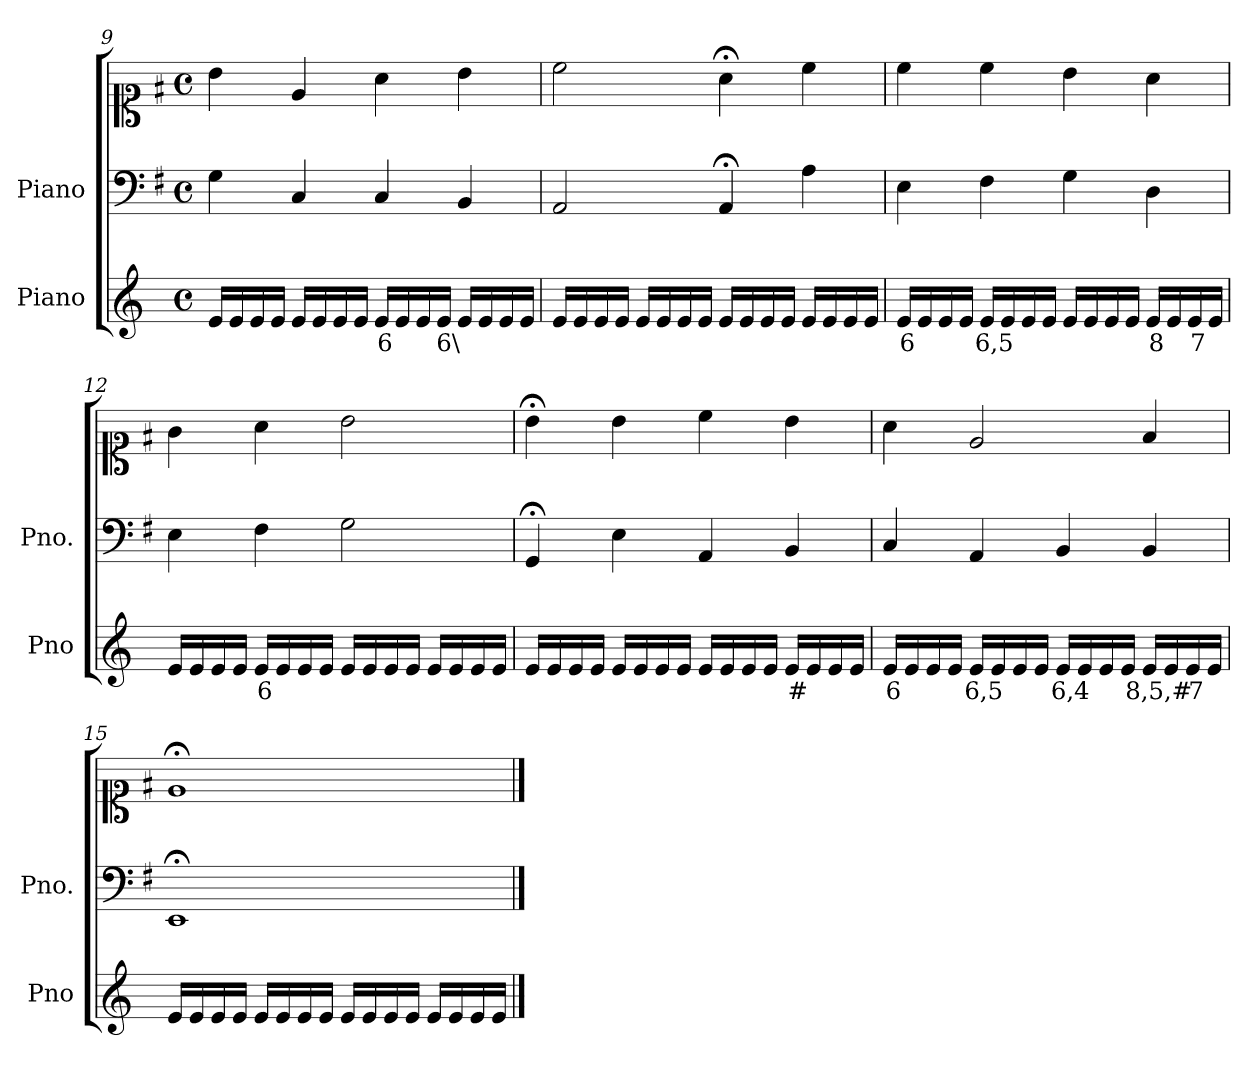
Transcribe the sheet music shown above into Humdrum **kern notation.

**kern	**text	**kern	**kern
*part2	*part2	*part1	*part1
*staff3	*staff3	*staff2	*staff1
*I"Piano	*	*I"Piano	*
*I'Pno	*	*I'Pno.	*
*clefG2	*	*clefF4	*clefC1
*k[]	*	*k[f#]	*k[f#]
*M4/4	*	*M4/4	*M4/4
*met(c)	*	*met(c)	*met(c)
=9	=9	=9	=9
16e/LL	.	4G\	4b\
16e/	.	.	.
16e/	.	.	.
16e/JJ	.	.	.
16e/LL	.	4C/	4e/
16e/	.	.	.
16e/	.	.	.
16e/JJ	.	.	.
!	!LO:LY:b	!	!
16e/LL	6	4C/	4a\
16e/	.	.	.
16e/	.	.	.
16e/JJ	.	.	.
!	!LO:LY:b	!	!
16e/LL	6\	4BB/	4b\
16e/	.	.	.
16e/	.	.	.
16e/JJ	.	.	.
=10	=10	=10	=10
16e/LL	.	2AA/	2cc\
16e/	.	.	.
16e/	.	.	.
16e/JJ	.	.	.
16e/LL	.	.	.
16e/	.	.	.
16e/	.	.	.
16e/JJ	.	.	.
16e/LL	.	4AA;</	4a;<\
16e/	.	.	.
16e/	.	.	.
16e/JJ	.	.	.
16e/LL	.	4A\	4cc\
16e/	.	.	.
16e/	.	.	.
16e/JJ	.	.	.
=11	=11	=11	=11
!	!LO:LY:b	!	!
16e/LL	6	4E\	4cc\
16e/	.	.	.
16e/	.	.	.
16e/JJ	.	.	.
!	!LO:LY:b	!	!
16e/LL	6,5	4F#\	4cc\
16e/	.	.	.
16e/	.	.	.
16e/JJ	.	.	.
16e/LL	.	4G\	4b\
16e/	.	.	.
16e/	.	.	.
16e/JJ	.	.	.
!	!LO:LY:b	!	!
16e/LL	8	4D\	4a\
16e/	.	.	.
!	!LO:LY:b	!	!
16e/	7	.	.
16e/JJ	.	.	.
=12	=12	=12	=12
16e/LL	.	4E\	4g\
16e/	.	.	.
16e/	.	.	.
16e/JJ	.	.	.
!	!LO:LY:b	!	!
16e/LL	6	4F#\	4a\
16e/	.	.	.
16e/	.	.	.
16e/JJ	.	.	.
16e/LL	.	2G\	2b\
16e/	.	.	.
16e/	.	.	.
16e/JJ	.	.	.
16e/LL	.	.	.
16e/	.	.	.
16e/	.	.	.
16e/JJ	.	.	.
=13	=13	=13	=13
16e/LL	.	4GG;</	4b;<\
16e/	.	.	.
16e/	.	.	.
16e/JJ	.	.	.
16e/LL	.	4E\	4b\
16e/	.	.	.
16e/	.	.	.
16e/JJ	.	.	.
16e/LL	.	4AA/	4cc\
16e/	.	.	.
16e/	.	.	.
16e/JJ	.	.	.
!	!LO:LY:b	!	!
16e/LL	#	4BB/	4b\
16e/	.	.	.
16e/	.	.	.
16e/JJ	.	.	.
=14	=14	=14	=14
!	!LO:LY:b	!	!
16e/LL	6	4C/	4a\
16e/	.	.	.
16e/	.	.	.
16e/JJ	.	.	.
!	!LO:LY:b	!	!
16e/LL	6,5	4AA/	2e/
16e/	.	.	.
16e/	.	.	.
16e/JJ	.	.	.
!	!LO:LY:b	!	!
16e/LL	6,4	4BB/	.
16e/	.	.	.
16e/	.	.	.
16e/JJ	.	.	.
!	!LO:LY:b	!	!
16e/LL	8,5,#	4BB/	4f#/
16e/	.	.	.
!	!LO:LY:b	!	!
16e/	7	.	.
16e/JJ	.	.	.
=15	=15	=15	=15
16e/LL	.	1EE;<	1e;<
16e/	.	.	.
16e/	.	.	.
16e/JJ	.	.	.
16e/LL	.	.	.
16e/	.	.	.
16e/	.	.	.
16e/JJ	.	.	.
16e/LL	.	.	.
16e/	.	.	.
16e/	.	.	.
16e/JJ	.	.	.
16e/LL	.	.	.
16e/	.	.	.
16e/	.	.	.
16e/JJ	.	.	.
==	==	==	==
*-	*-	*-	*-
